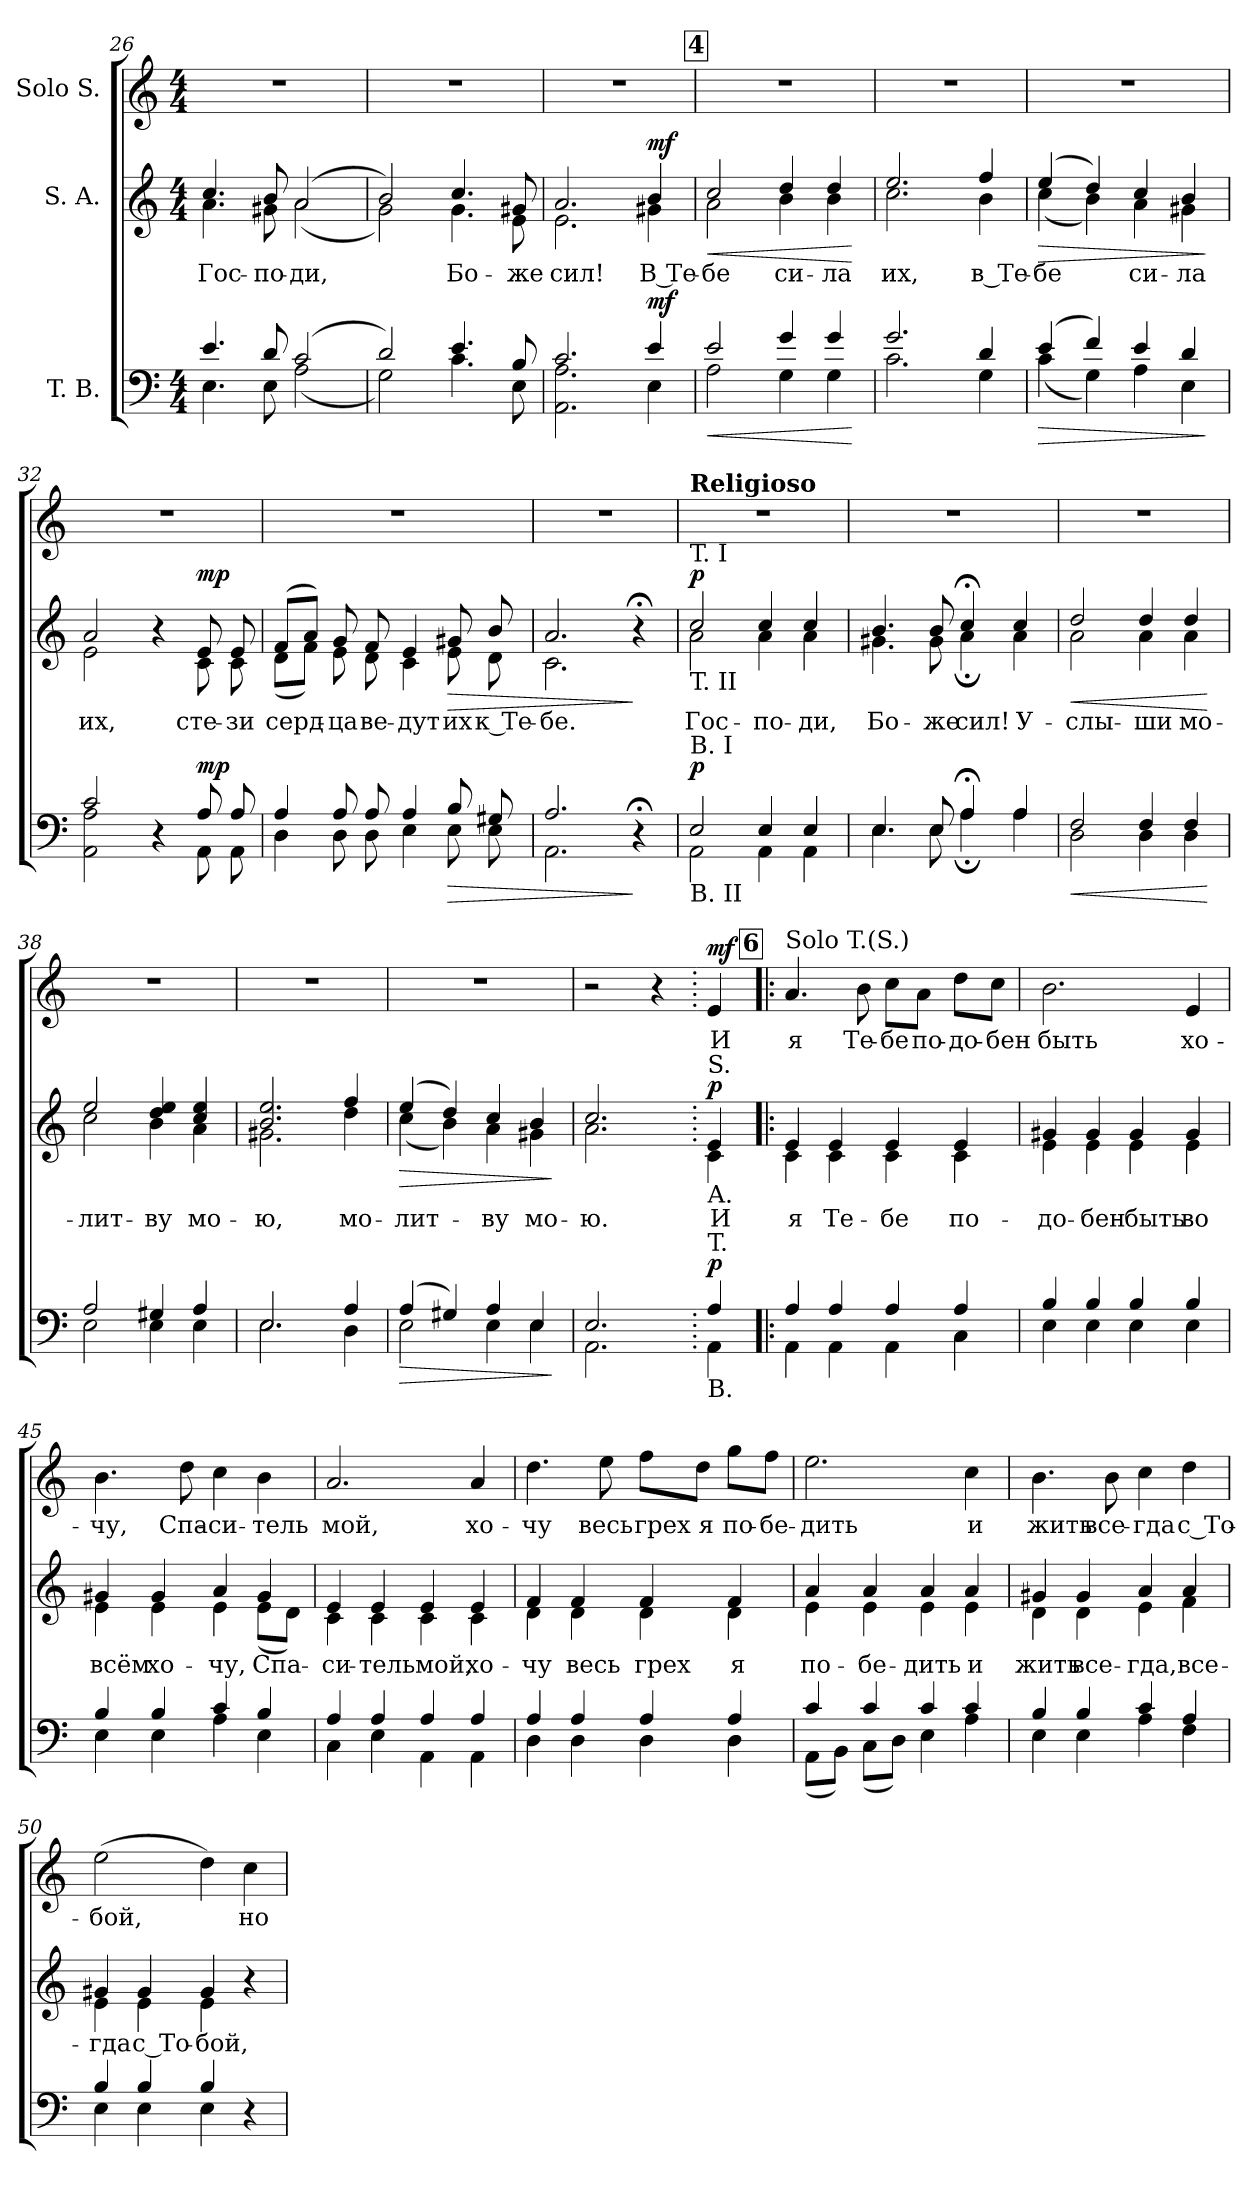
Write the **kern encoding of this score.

**kern	**dynam	**kern	**text	**dynam	**kern	**text	**dynam
*part3	*part3	*part2	*part2	*part2	*part1	*part1	*part1
*staff3	*staff3	*staff2	*staff2	*staff2	*staff1	*staff1	*staff1
*I"T. B.	*	*I"S. A.	*	*	*I"Solo S.	*	*
*clefF4	*	*clefG2	*	*	*clefG2	*	*
*k[]	*	*k[]	*	*	*k[]	*	*
*M4/4	*	*M4/4	*	*	*M4/4	*	*
=26	=26	=26	=26	=26	=26	=26	=26
*^	*	*	*	*	*	*	*
!	!	!	!	!LO:LY:b	!	!	!	!
*	*	*	*^	*	*	*	*	*
4.e/	4.E\	.	4.cc/	4.a\	Гос-	.	1r	.	.
!	!	!	!	!	!LO:LY:b	!	!	!	!
8d/	8E\	.	8b/	8g#X\	-по-	.	.	.	.
!	!	!	!	!	!LO:LY:b	!	!	!	!
(>2c/	(<2A\	.	(>2a/	(<2a\	-ди,	.	.	.	.
=27	=27	=27	=27	=27	=27	=27	=27	=27	=27
2d/)	2G\)	.	2b/)	2g\)	.	.	1r	.	.
!	!	!	!	!	!LO:LY:b	!	!	!	!
4.e/	4.c\	.	4.cc/	4.g\	Бо-	.	.	.	.
!	!	!	!	!	!LO:LY:b	!	!	!	!
8B/	8E\	.	8g#X/	8e\	-же	.	.	.	.
=28	=28	=28	=28	=28	=28	=28	=28	=28	=28
!	!	!	!	!	!LO:LY:b	!	!	!	!
2.c/	2.AA\ 2.A\	.	2.a/	2.e\	сил!	.	1r	.	.
!	!	!LO:DY:a	!	!	!LO:LY:b	!LO:DY:a	!	!	!
4e/	4E\	mf	4b/	4g#X\	В Те-	mf	.	.	.
!!LO:REH:place=s1:a:B:fs=14:t=4
=29	=29	=29	=29	=29	=29	=29	=29	=29	=29
!	!	!LO:HP:b	!	!	!LO:LY:b	!LO:HP:b	!	!	!
2e/	2A\	<	2cc/	2a\	-бе	<	1r	.	.
!	!	!	!	!	!LO:LY:b	!	!	!	!
4g/	4G\	.	4dd/	4b\	си-	.	.	.	.
!	!	!	!	!	!LO:LY:b	!	!	!	!
4g/	4G\	.	4dd/	4b\	-ла	.	.	.	.
*v	*v	*	*	*	*	*	*	*	*
*	*	*v	*v	*	*	*	*	*
.	[	.	.	[	.	.	.
!!LO:LB:g=z
=30	=30	=30	=30	=30	=30	=30	=30
*^	*	*	*	*	*	*	*
!	!	!	!	!LO:LY:b	!	!	!	!
*	*	*	*^	*	*	*	*	*
2.g/	2.c\	.	2.ee/	2.cc\	их,	.	1r	.	.
!	!	!	!	!	!LO:LY:b	!	!	!	!
4d/	4G\	.	4ff/	4b\	в Те-	.	.	.	.
=31	=31	=31	=31	=31	=31	=31	=31	=31	=31
!	!	!LO:HP:b	!	!	!LO:LY:b	!LO:HP:b	!	!	!
(>4e/	(<4c\	>	(>4ee/	(<4cc\	-бе	>	1r	.	.
4f/)	4G\)	.	4dd/)	4b\)	.	.	.	.	.
!	!	!	!	!	!LO:LY:b	!	!	!	!
4e/	4A\	.	4cc/	4a\	си-	.	.	.	.
!	!	!	!	!	!LO:LY:b	!	!	!	!
4d/	4E\	.	4b/	4g#X\	-ла	.	.	.	.
*v	*v	*	*	*	*	*	*	*	*
*	*	*v	*v	*	*	*	*	*
.	]	.	.	]	.	.	.
=32	=32	=32	=32	=32	=32	=32	=32
*^	*	*	*	*	*	*	*
!	!	!	!	!LO:LY:b	!	!	!	!
*	*	*	*^	*	*	*	*	*
2c/	2AA\ 2A\	.	2a/	2e\	их,	.	1r	.	.
4r	4ryy	.	4r	4ryy	.	.	.	.	.
!	!	!LO:DY:a	!	!	!LO:LY:b	!LO:DY:a	!	!	!
8A/	8AA\	mp	8e/	8c\	сте-	mp	.	.	.
!	!	!	!	!	!LO:LY:b	!	!	!	!
8A/	8AA\	.	8e/	8c\	-зи	.	.	.	.
=33	=33	=33	=33	=33	=33	=33	=33	=33	=33
!	!	!	!	!	!LO:LY:b	!	!	!	!
4A/	4D\	.	(>8f/L	(<8d\L	серд-	.	1r	.	.
.	.	.	8a/J)	8f\J)	.	.	.	.	.
!	!	!	!	!	!LO:LY:b	!	!	!	!
8A/	8D\	.	8g/	8e\	-ца	.	.	.	.
!	!	!	!	!	!LO:LY:b	!	!	!	!
8A/	8D\	.	8f/	8d\	ве-	.	.	.	.
!	!	!	!	!	!LO:LY:b	!	!	!	!
4A/	4E\	.	4e/	4c\	-дут	.	.	.	.
!	!	!LO:HP:b	!	!	!LO:LY:b	!LO:HP:b	!	!	!
8B/	8E\	>	8g#X/	8e\	их	>	.	.	.
!	!	!	!	!	!LO:LY:b	!	!	!	!
8G#X/	8E\	.	8b/	8d\	к Те-	.	.	.	.
=34	=34	=34	=34	=34	=34	=34	=34	=34	=34
!	!	!	!	!	!LO:LY:b	!	!	!	!
2.A/	2.AA\	.	2.a/	2.c\	-бе.	.	1r	.	.
4r;<	4ryy	]	4r;<	4ryy	.	]	.	.	.
!!LO:LB:g=z
=35	=35	=35	=35	=35	=35	=35	=35	=35	=35
!!LO:REH:place=s1:a:B:fs=14:t=5
!	!	!	!	!	!	!	!LO:TX:a:B:t=Religioso	!	!
!	!	!	!LO:TX:a:t=T. I	!	!	!	!	!	!
!	!	!	!LO:TX:b:t=T. II	!	!	!	!	!	!
!LO:TX:b:t=B. II	!	!	!	!	!	!	!	!	!
!LO:TX:a:t=B. I	!	!	!	!	!	!	!	!	!
!	!	!LO:DY:a	!	!	!LO:LY:b	!LO:DY:a	!	!	!
2E/	2AA\	p	2cc/	2a\	Гос-	p	1r	.	.
!	!	!	!	!	!LO:LY:b	!	!	!	!
4E/	4AA\	.	4cc/	4a\	-по-	.	.	.	.
!	!	!	!	!	!LO:LY:b	!	!	!	!
4E/	4AA\	.	4cc/	4a\	-ди,	.	.	.	.
=36	=36	=36	=36	=36	=36	=36	=36	=36	=36
!	!	!	!	!	!LO:LY:b	!	!	!	!
4.E/	4.E\	.	4.b/	4.g#X\	Бо-	.	1r	.	.
!	!	!	!	!	!LO:LY:b	!	!	!	!
8E/	8E\	.	8b/	8g#\	-же	.	.	.	.
!	!	!	!	!	!LO:LY:b	!	!	!	!
4A;</	4A;\	.	4cc;</	4a;\	сил!	.	.	.	.
!	!	!	!	!	!LO:LY:b	!	!	!	!
4A/	4A\	.	4cc/	4a\	У-	.	.	.	.
=37	=37	=37	=37	=37	=37	=37	=37	=37	=37
!	!	!LO:HP:b	!	!	!LO:LY:b	!LO:HP:b	!	!	!
2F/	2D\	<	2dd/	2a\	-слы-	<	1r	.	.
!	!	!	!	!	!LO:LY:b	!	!	!	!
4F/	4D\	.	4dd/	4a\	-ши	.	.	.	.
!	!	!	!	!	!LO:LY:b	!	!	!	!
4F/	4D\	.	4dd/	4a\	мо-	.	.	.	.
*v	*v	*	*	*	*	*	*	*	*
*	*	*v	*v	*	*	*	*	*
.	[	.	.	[	.	.	.
=38	=38	=38	=38	=38	=38	=38	=38
*^	*	*	*	*	*	*	*
!	!	!	!	!LO:LY:b	!	!	!	!
*	*	*	*^	*	*	*	*	*
2A/	2E\	.	2ee/	2cc\	-лит-	.	1r	.	.
!	!	!	!	!	!LO:LY:b	!	!	!	!
4G#X/	4E\	.	4dd/ 4ee/	4b\	-ву	.	.	.	.
!	!	!	!	!	!LO:LY:b	!	!	!	!
4A/	4E\	.	4cc/ 4ee/	4a\	мо-	.	.	.	.
=39	=39	=39	=39	=39	=39	=39	=39	=39	=39
!	!	!	!	!	!LO:LY:b	!	!	!	!
2.E/	2.E\	.	2.b/ 2.ee/	2.g#X\	-ю,	.	1r	.	.
!	!	!	!	!	!LO:LY:b	!	!	!	!
4A/	4D\	.	4ff/	4dd\	мо-	.	.	.	.
=40	=40	=40	=40	=40	=40	=40	=40	=40	=40
!	!	!LO:HP:b	!	!	!LO:LY:b	!LO:HP:b	!	!	!
(>4A/	2E\	>	(>4ee/	(<4cc\	-лит-	>	1r	.	.
4G#X/)	.	.	4dd/)	4b\)	.	.	.	.	.
!	!	!	!	!	!LO:LY:b	!	!	!	!
4A/	4E\	.	4cc/	4a\	-ву	.	.	.	.
!	!	!	!	!	!LO:LY:b	!	!	!	!
4E/	4E\	.	4b/	4g#X\	мо-	.	.	.	.
*v	*v	*	*	*	*	*	*	*	*
*	*	*v	*v	*	*	*	*	*
.	]	.	.	]	.	.	.
=41	=41	=41	=41	=41	=41	=41	=41
*^	*	*	*	*	*	*	*
!	!	!	!	!LO:LY:b	!	!	!	!
*	*	*	*^	*	*	*	*	*
2.E/	2.AA\	.	2.cc/	2.a\	-ю.	.	2r	.	.
.	.	.	.	.	.	.	4r	.	.
!!LO:LB:g=z
=42.	=42.	=42.	=42.	=42.	=42.	=42.	=42.	=42.	=42.
!	!	!	!LO:TX:a:t=S.	!	!	!	!	!	!
!	!	!	!LO:TX:b:t=A.	!	!	!	!	!	!
!LO:TX:a:t=T.	!	!	!	!	!	!	!	!	!
!LO:TX:b:t=B.	!	!	!	!	!	!	!	!	!
!	!	!LO:DY:a	!	!	!LO:LY:b	!LO:DY:a	!	!LO:LY:b	!LO:DY:a
4A/	4AA\	p	4e/	4c\	И	p	4e/	И	mf
!!LO:REH:place=s1:a:B:fs=14:t=6
=43!|:	=43!|:	=43!|:	=43!|:	=43!|:	=43!|:	=43!|:	=43!|:	=43!|:	=43!|:
!	!	!	!	!	!	!	!LO:TX:a:t=Solo T.(S.)	!	!
!	!	!	!	!	!LO:LY:b	!	!	!LO:LY:b	!
4A/	4AA\	.	4e/	4c\	я	.	4.a/	я	.
!	!	!	!	!	!LO:LY:b	!	!	!	!
4A/	4AA\	.	4e/	4c\	Те-	.	.	.	.
!	!	!	!	!	!	!	!	!LO:LY:b	!
.	.	.	.	.	.	.	8b\	Те-	.
!	!	!	!	!	!LO:LY:b	!	!	!LO:LY:b	!
4A/	4AA\	.	4e/	4c\	-бе	.	8cc\L	-бе	.
!	!	!	!	!	!	!	!	!LO:LY:b	!
.	.	.	.	.	.	.	8a\J	по-	.
!	!	!	!	!	!LO:LY:b	!	!	!LO:LY:b	!
4A/	4C\	.	4e/	4c\	по-	.	8dd\L	-до-	.
!	!	!	!	!	!	!	!	!LO:LY:b	!
.	.	.	.	.	.	.	8cc\J	-бен	.
=44	=44	=44	=44	=44	=44	=44	=44	=44	=44
!	!	!	!	!	!LO:LY:b	!	!	!LO:LY:b	!
4B/	4E\	.	4g#X/	4e\	-до-	.	2.b\	быть	.
!	!	!	!	!	!LO:LY:b	!	!	!	!
4B/	4E\	.	4g#/	4e\	-бен	.	.	.	.
!	!	!	!	!	!LO:LY:b	!	!	!	!
4B/	4E\	.	4g#/	4e\	быть	.	.	.	.
!	!	!	!	!	!LO:LY:b	!	!	!LO:LY:b	!
4B/	4E\	.	4g#/	4e\	во	.	4e/	хо-	.
=45	=45	=45	=45	=45	=45	=45	=45	=45	=45
!	!	!	!	!	!LO:LY:b	!	!	!LO:LY:b	!
4B/	4E\	.	4g#X/	4e\	всём	.	4.b\	-чу,	.
!	!	!	!	!	!LO:LY:b	!	!	!	!
4B/	4E\	.	4g#/	4e\	хо-	.	.	.	.
!	!	!	!	!	!	!	!	!LO:LY:b	!
.	.	.	.	.	.	.	8dd\	Спа-	.
!	!	!	!	!	!LO:LY:b	!	!	!LO:LY:b	!
4c/	4A\	.	4a/	4e\	-чу,	.	4cc\	-си-	.
!	!	!	!	!	!LO:LY:b	!	!	!LO:LY:b	!
4B/	4E\	.	4g#/	(<8e\L	Спа-	.	4b\	-тель	.
.	.	.	.	8d\J)	.	.	.	.	.
=46	=46	=46	=46	=46	=46	=46	=46	=46	=46
!	!	!	!	!	!LO:LY:b	!	!	!LO:LY:b	!
4A/	4C\	.	4e/	4c\	-си-	.	2.a/	мой,	.
!	!	!	!	!	!LO:LY:b	!	!	!	!
4A/	4E\	.	4e/	4c\	-тель	.	.	.	.
!	!	!	!	!	!LO:LY:b	!	!	!	!
4A/	4AA\	.	4e/	4c\	мой,	.	.	.	.
!	!	!	!	!	!LO:LY:b	!	!	!LO:LY:b	!
4A/	4AA\	.	4e/	4c\	хо-	.	4a/	хо-	.
=47	=47	=47	=47	=47	=47	=47	=47	=47	=47
!	!	!	!	!	!LO:LY:b	!	!	!LO:LY:b	!
4A/	4D\	.	4f/	4d\	-чу	.	4.dd\	-чу	.
!	!	!	!	!	!LO:LY:b	!	!	!	!
4A/	4D\	.	4f/	4d\	весь	.	.	.	.
!	!	!	!	!	!	!	!	!LO:LY:b	!
.	.	.	.	.	.	.	8ee\	весь	.
!	!	!	!	!	!LO:LY:b	!	!	!LO:LY:b	!
4A/	4D\	.	4f/	4d\	грех	.	8ff\L	грех	.
!	!	!	!	!	!	!	!	!LO:LY:b	!
.	.	.	.	.	.	.	8dd\J	я	.
!	!	!	!	!	!LO:LY:b	!	!	!LO:LY:b	!
4A/	4D\	.	4f/	4d\	я	.	8gg\L	по-	.
!	!	!	!	!	!	!	!	!LO:LY:b	!
.	.	.	.	.	.	.	8ff\J	-бе-	.
!!LO:PB:g=z
=48	=48	=48	=48	=48	=48	=48	=48	=48	=48
!	!	!	!	!	!LO:LY:b	!	!	!LO:LY:b	!
4c/	(<8AA\L	.	4a/	4e\	по-	.	2.ee\	-дить	.
.	8BB\J)	.	.	.	.	.	.	.	.
!	!	!	!	!	!LO:LY:b	!	!	!	!
4c/	(<8C\L	.	4a/	4e\	-бе-	.	.	.	.
.	8D\J)	.	.	.	.	.	.	.	.
!	!	!	!	!	!LO:LY:b	!	!	!	!
4c/	4E\	.	4a/	4e\	-дить	.	.	.	.
!	!	!	!	!	!LO:LY:b	!	!	!LO:LY:b	!
4c/	4A\	.	4a/	4e\	и	.	4cc\	и	.
=49	=49	=49	=49	=49	=49	=49	=49	=49	=49
!	!	!	!	!	!LO:LY:b	!	!	!LO:LY:b	!
4B/	4E\	.	4g#X/	4d\	жить	.	4.b\	жить	.
!	!	!	!	!	!LO:LY:b	!	!	!	!
4B/	4E\	.	4g#/	4d\	все-	.	.	.	.
!	!	!	!	!	!	!	!	!LO:LY:b	!
.	.	.	.	.	.	.	8b\	все-	.
!	!	!	!	!	!LO:LY:b	!	!	!LO:LY:b	!
4c/	4A\	.	4a/	4e\	-гда,	.	4cc\	-гда	.
!	!	!	!	!	!LO:LY:b	!	!	!LO:LY:b	!
4A/	4F\	.	4a/	4f\	все-	.	4dd\	с То-	.
=50	=50	=50	=50	=50	=50	=50	=50	=50	=50
!	!	!	!	!	!LO:LY:b	!	!	!LO:LY:b	!
4B/	4E\	.	4g#X/	4e\	-гда	.	(>2ee\	-бой,	.
!	!	!	!	!	!LO:LY:b	!	!	!	!
4B/	4E\	.	4g#/	4e\	с То-	.	.	.	.
!	!	!	!	!	!LO:LY:b	!	!	!	!
4B/	4E\	.	4g#/	4e\	-бой,	.	4dd\)	.	.
!	!	!	!	!	!	!	!	!LO:LY:b	!
4r	4ryy	.	4r	4ryy	.	.	4cc\	но	.
*v	*v	*	*	*	*	*	*	*	*
*	*	*v	*v	*	*	*	*	*
=	=	=	=	=	=	=	=
*-	*-	*-	*-	*-	*-	*-	*-
